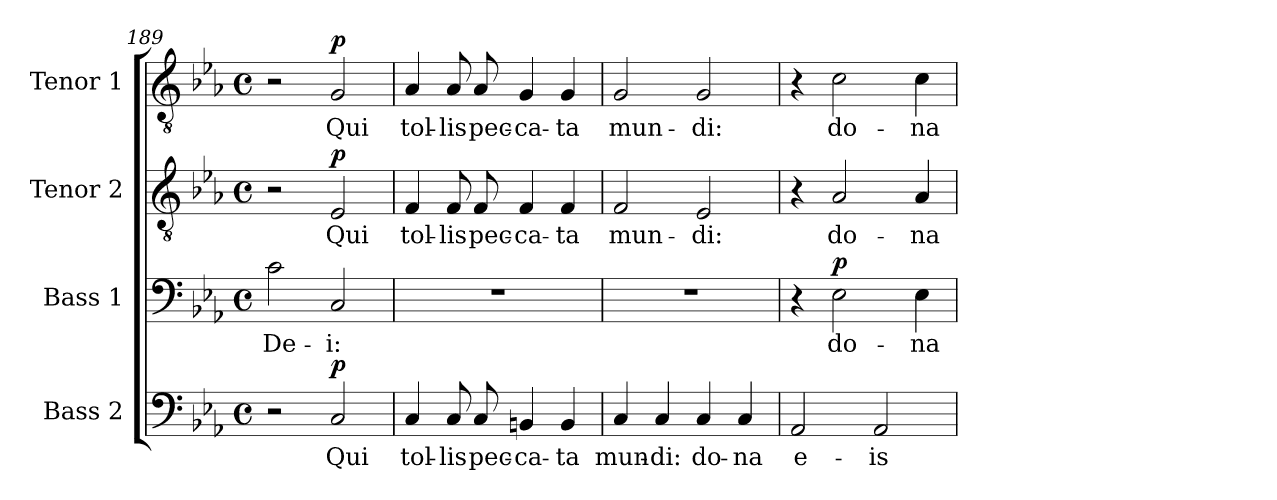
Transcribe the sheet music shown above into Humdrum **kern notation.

**kern	**text	**dynam	**kern	**text	**dynam	**kern	**text	**dynam	**kern	**text	**dynam
*part4	*part4	*part4	*part3	*part3	*part3	*part2	*part2	*part2	*part1	*part1	*part1
*staff4	*staff4	*staff4	*staff3	*staff3	*staff3	*staff2	*staff2	*staff2	*staff1	*staff1	*staff1
*I"Bass 2	*	*	*I"Bass 1	*	*	*I"Tenor 2	*	*	*I"Tenor 1	*	*
*I'B. 2	*	*	*I'B. 1	*	*	*I'T. 2	*	*	*I'T. 1	*	*
*clefF4	*	*	*clefF4	*	*	*clefGv2	*	*	*clefGv2	*	*
*k[b-e-a-]	*	*	*k[b-e-a-]	*	*	*k[b-e-a-]	*	*	*k[b-e-a-]	*	*
*E-:	*	*	*E-:	*	*	*E-:	*	*	*E-:	*	*
*M4/4	*	*	*M4/4	*	*	*M4/4	*	*	*M4/4	*	*
*met(c)	*	*	*met(c)	*	*	*met(c)	*	*	*met(c)	*	*
=189	=189	=189	=189	=189	=189	=189	=189	=189	=189	=189	=189
!	!	!	!	!LO:LY:b	!	!	!	!	!	!	!
2r	.	.	2c\	De-	.	2r	.	.	2r	.	.
!	!LO:LY:b	!LO:DY:a	!	!LO:LY:b	!	!	!LO:LY:b	!LO:DY:a	!	!LO:LY:b	!LO:DY:a
2C/	Qui	p	2C/	-i:	.	2E-/	Qui	p	2G/	Qui	p
=190	=190	=190	=190	=190	=190	=190	=190	=190	=190	=190	=190
!	!LO:LY:b	!	!	!	!	!	!LO:LY:b	!	!	!LO:LY:b	!
4C/	tol-	.	1r	.	.	4F/	tol-	.	4A-/	tol-	.
!	!LO:LY:b	!	!	!	!	!	!LO:LY:b	!	!	!LO:LY:b	!
8C/	-lis	.	.	.	.	8F/	-lis	.	8A-/	-lis	.
!	!LO:LY:b	!	!	!	!	!	!LO:LY:b	!	!	!LO:LY:b	!
8C/	pec-	.	.	.	.	8F/	pec-	.	8A-/	pec-	.
!	!LO:LY:b	!	!	!	!	!	!LO:LY:b	!	!	!LO:LY:b	!
4BBn/	-ca-	.	.	.	.	4F/	-ca-	.	4G/	-ca-	.
!	!LO:LY:b	!	!	!	!	!	!LO:LY:b	!	!	!LO:LY:b	!
4BB/	-ta	.	.	.	.	4F/	-ta	.	4G/	-ta	.
=191	=191	=191	=191	=191	=191	=191	=191	=191	=191	=191	=191
!	!LO:LY:b	!	!	!	!	!	!LO:LY:b	!	!	!LO:LY:b	!
4C/	mun-	.	1r	.	.	2F/	mun-	.	2G/	mun-	.
!	!LO:LY:b	!	!	!	!	!	!	!	!	!	!
4C/	-di:	.	.	.	.	.	.	.	.	.	.
!	!LO:LY:b	!	!	!	!	!	!LO:LY:b	!	!	!LO:LY:b	!
4C/	do-	.	.	.	.	2E-/	-di:	.	2G/	-di:	.
!	!LO:LY:b	!	!	!	!	!	!	!	!	!	!
4C/	-na	.	.	.	.	.	.	.	.	.	.
=192	=192	=192	=192	=192	=192	=192	=192	=192	=192	=192	=192
!	!LO:LY:b	!	!	!	!	!	!	!	!	!	!
2AA-/	e-	.	4r	.	.	4r	.	.	4r	.	.
!	!	!	!	!LO:LY:b	!LO:DY:a	!	!LO:LY:b	!	!	!LO:LY:b	!
.	.	.	2E-\	do-	p	2A-/	do-	.	2c\	do-	.
!	!LO:LY:b	!	!	!	!	!	!	!	!	!	!
2AA-/	-is	.	.	.	.	.	.	.	.	.	.
!	!	!	!	!LO:LY:b	!	!	!LO:LY:b	!	!	!LO:LY:b	!
.	.	.	4E-\	-na	.	4A-/	-na	.	4c\	-na	.
=	=	=	=	=	=	=	=	=	=	=	=
*-	*-	*-	*-	*-	*-	*-	*-	*-	*-	*-	*-
